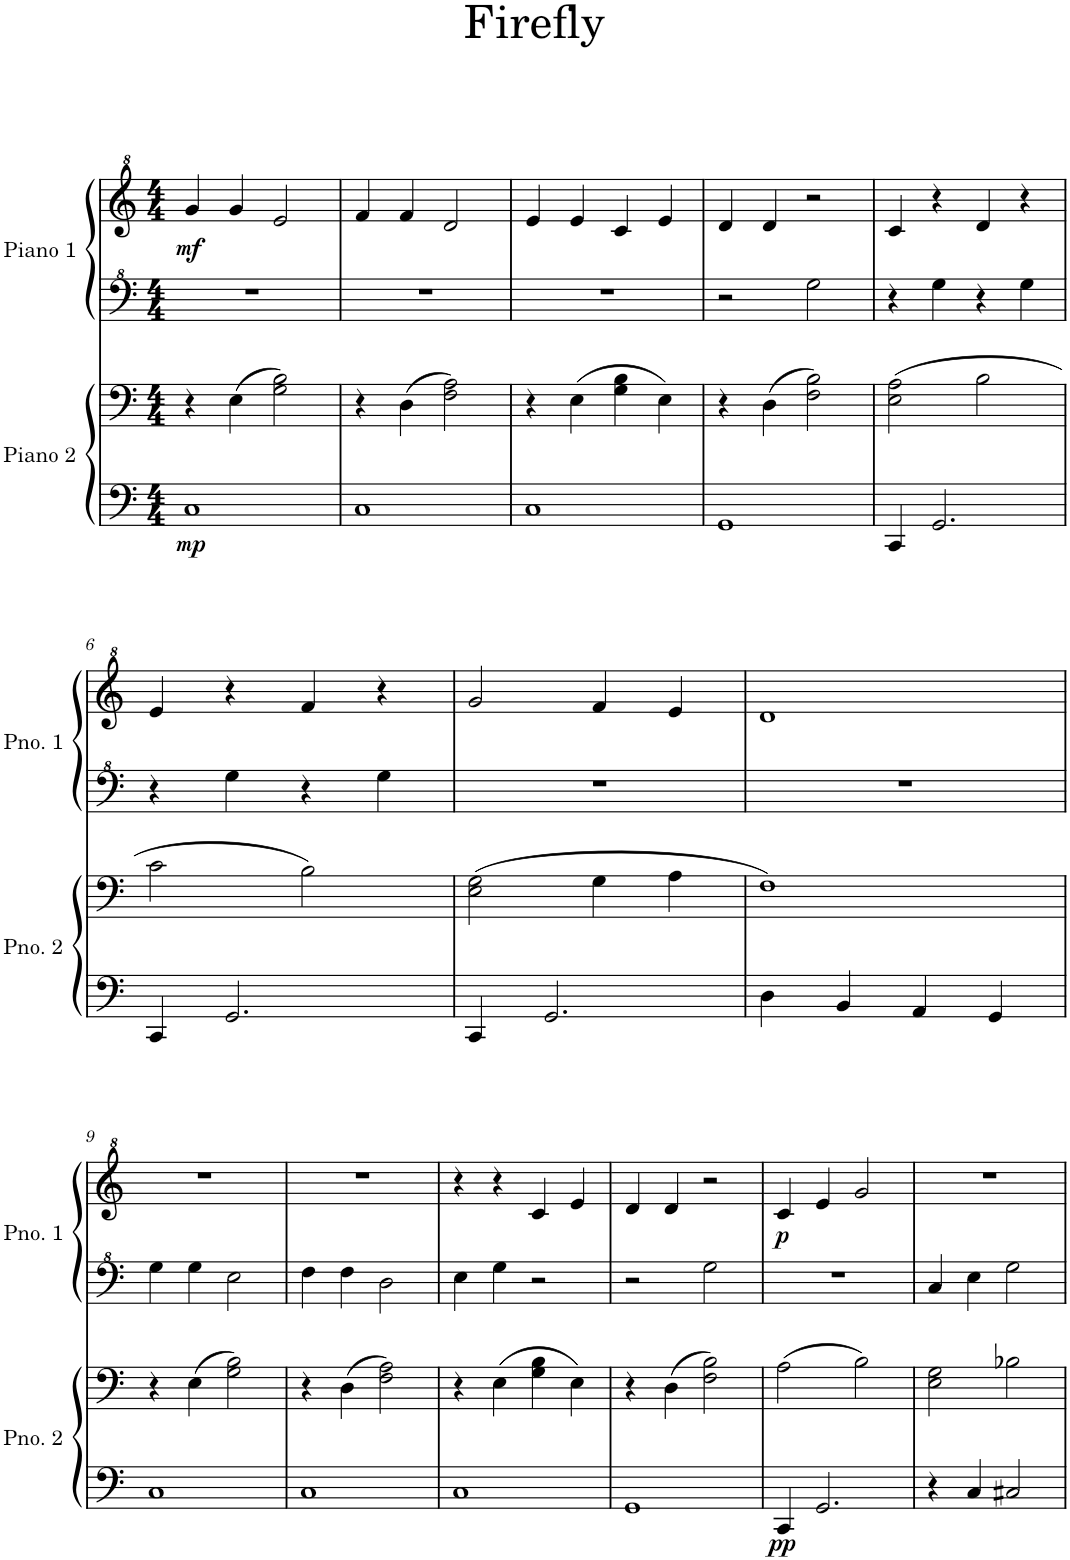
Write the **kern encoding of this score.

**kern	**kern	**dynam	**kern	**kern	**dynam
*part2	*part2	*part2	*part1	*part1	*part1
*staff4	*staff3	*staff3/4	*staff2	*staff1	*staff1/2
*I"Piano 2	*	*	*I"Piano 1	*	*
*I'Pno. 2	*	*	*I'Pno. 1	*	*
*clefF4	*clefF4	*	*clefF^4	*clefG^2	*
*k[]	*k[]	*	*k[]	*k[]	*
*M4/4	*M4/4	*	*M4/4	*M4/4	*
=1	=1	=1	=1	=1	=1
!	!	!LO:DY:b=2	!	!	!LO:DY:b
1C	4r	mp	1r	4gg/	mf
.	(4E\	.	.	4gg/	.
.	2G\ 2B\)	.	.	2ee/	.
=2	=2	=2	=2	=2	=2
1C	4r	.	1r	4ff/	.
.	(4D\	.	.	4ff/	.
.	2F\ 2A\)	.	.	2dd/	.
=3	=3	=3	=3	=3	=3
1C	4r	.	1r	4ee/	.
.	(4E\	.	.	4ee/	.
.	4G\ 4B\	.	.	4cc/	.
.	4E\)	.	.	4ee/	.
=4	=4	=4	=4	=4	=4
1GG	4r	.	2r	4dd/	.
.	(4D\	.	.	4dd/	.
.	2F\ 2B\)	.	2g\	2r	.
=5	=5	=5	=5	=5	=5
4CC/	(2E\ 2A\	.	4r	4cc/	.
2.GG/	.	.	4g\	4r	.
.	2B\	.	4r	4dd/	.
.	.	.	4g\	4r	.
!!LO:LB:g=z
=6	=6	=6	=6	=6	=6
4CC/	2c\	.	4r	4ee/	.
2.GG/	.	.	4g\	4r	.
.	2B\)	.	4r	4ff/	.
.	.	.	4g\	4r	.
=7	=7	=7	=7	=7	=7
4CC/	(2E\ 2G\	.	1r	2gg/	.
2.GG/	.	.	.	.	.
.	4G\	.	.	4ff/	.
.	4A\	.	.	4ee/	.
=8	=8	=8	=8	=8	=8
4D\	1F)	.	1r	1dd	.
4BB/	.	.	.	.	.
4AA/	.	.	.	.	.
4GG/	.	.	.	.	.
!!LO:LB:g=z
=9	=9	=9	=9	=9	=9
1C	4r	.	4g\	1r	.
.	(4E\	.	4g\	.	.
.	2G\ 2B\)	.	2e\	.	.
=10	=10	=10	=10	=10	=10
1C	4r	.	4f\	1r	.
.	(4D\	.	4f\	.	.
.	2F\ 2A\)	.	2d\	.	.
=11	=11	=11	=11	=11	=11
1C	4r	.	4e\	4r	.
.	(4E\	.	4g\	4r	.
.	4G\ 4B\	.	2r	4cc/	.
.	4E\)	.	.	4ee/	.
=12	=12	=12	=12	=12	=12
1GG	4r	.	2r	4dd/	.
.	(4D\	.	.	4dd/	.
.	2F\ 2B\)	.	2g\	2r	.
=13	=13	=13	=13	=13	=13
!	!	!LO:DY:b=2	!	!	!LO:DY:b
4CC/	(2A\	pp	1r	4cc/	p
2.GG/	.	.	.	4ee/	.
.	2B\)	.	.	2gg/	.
=14	=14	=14	=14	=14	=14
4r	2E\ 2G\	.	4c/	1r	.
4C/	.	.	4e\	.	.
2C#X/	2B-X\	.	2g\	.	.
=	=	=	=	=	=
*-	*-	*-	*-	*-	*-
